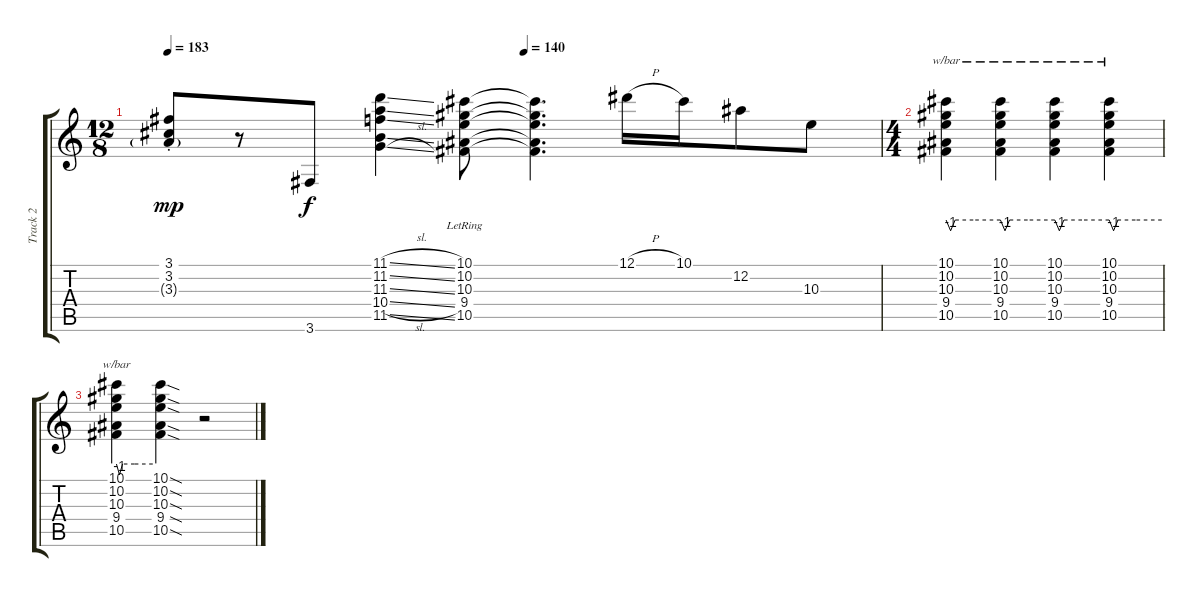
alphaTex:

\track ("Track 2" "Track 2") {instrument overdrivenguitar}
\staff {score tabs}
\tuning (Eb4 Bb3 Gb3 Db3 Ab2 Eb2) {hide}
\ts (12 8)
\tempo 183
\tempo (140 0.5)
\clef g2
\ks c
(3.1{st} 3.2{st} 3.3{g st}).8{dy mp} r.8 3.6.8{dy f} (11.1{sl} 11.2{sl} 11.3{sl} 10.4{sl} 11.5{sl}).4 (10.1{lr} 10.2{lr} 10.3{lr} 9.4{lr} 10.5{lr}).8 (10.1{t} 10.2{t} 10.3{t} 9.4{t} 10.5{t}).4{d} 12.1{h}.16 10.1.16 12.2.8 10.3.8 |
\ts (4 4)
(10.1 10.2 10.3 9.4 10.5).4{tbe (custom default 0 0 5 -4 10 0 30 0 60 0)} (10.1 10.2 10.3 9.4 10.5).4{tbe (custom default 0 0 5 -4 10 0 30 0 60 0)} (10.1 10.2 10.3 9.4 10.5).4{tbe (custom default 0 0 5 -4 10 0 30 0 60 0)} (10.1 10.2 10.3 9.4 10.5).4{tbe (custom default 0 0 5 -4 10 0 30 0 60 0)} |
(10.1 10.2 10.3 9.4 10.5).4{tbe (custom default 0 0 5 -4 10 0 30 0 60 0)} (10.1{sod} 10.2{sod} 10.3{sod} 9.4{sod} 10.5{sod}).4 r.2
